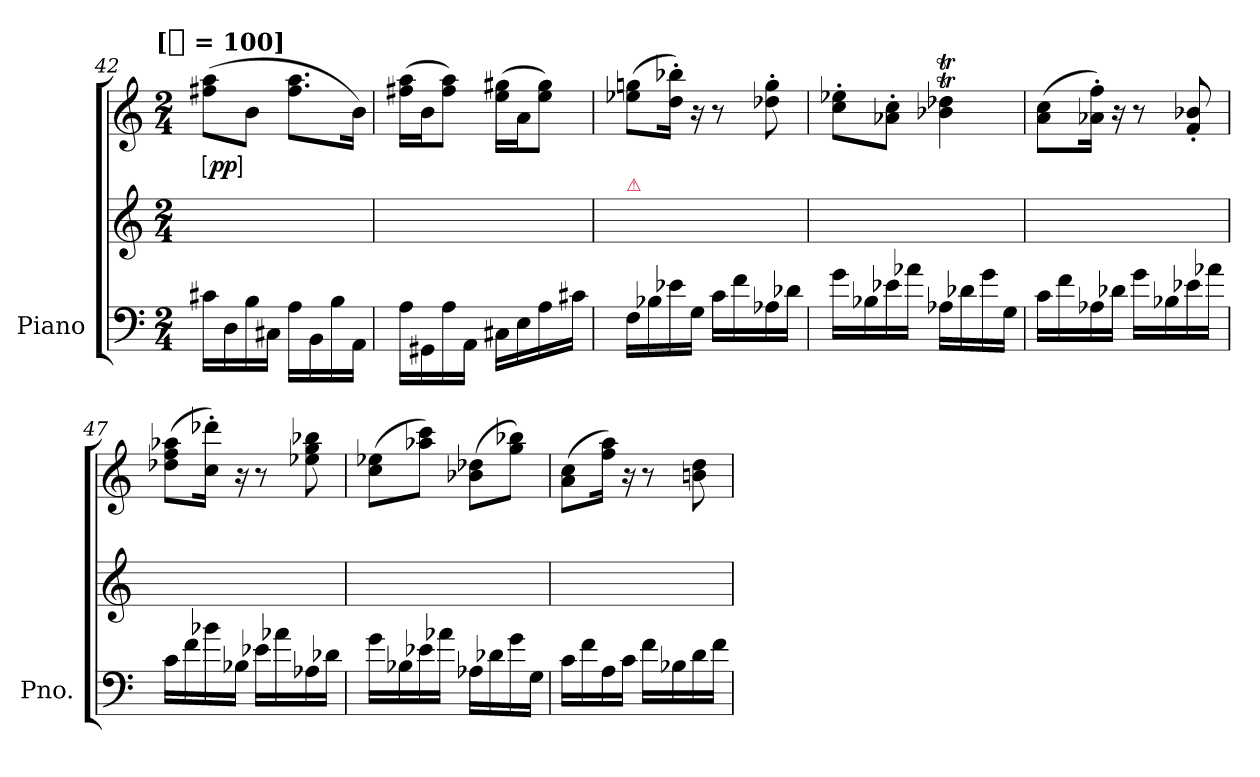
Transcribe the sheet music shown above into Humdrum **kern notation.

**kern	**kern	**kern	**dynam
*part1	*part1	*part1	*part1
*staff3	*staff2	*staff1	*staff1/2/3
*I"Piano	*	*	*
*I'Pno.	*	*	*
*clefF4	*clefG2	*clefG2	*
*k[]	*k[]	*k[]	*
*C:	*C:	*C:	*
!!LO:TX:omd:t=[[quarter] = 100]
*M2/4	*M2/4	*M2/4	*
*MM100	*MM100	*MM100	*
=42	=42	=42	=42
!	!	!	!LO:DY:ed=brack
!	!	!	!LO:DY:n=1:ed=brack
16c#XLL	2ryy	(8ff#X 8aaL	p p
16D	.	.	.
16B	.	8bJ	.
16C#XJJ	.	.	.
16ALL	.	8.ff# 8.aaL	.
16BB	.	.	.
16B	.	.	.
16AAJJ	.	16bJk)	.
=43	=43	=43	=43
16ALL	2ryy	(16ff#X 16aaLL	.
16GG#X	.	16bJ	.
16A	.	8ff# 8aaJ)	.
16AAJJ	.	.	.
16C#XLL	.	(16ee 16gg#XLL	.
16E	.	16aJ	.
16A	.	8ee 8gg#J)	.
16c#XJJ	.	.	.
=44	=44	=44	=44
!	!LO:TX:a:color=crimson:t=⚠	!	!
16FLL	2ryy	(8ee-X 8ggnL	.
16B-X	.	.	.
16e-X	.	16dd' 16bb-X'Jk)	.
16GJJ	.	16r	.
16c/LL	.	8r	.
16f\	.	.	.
16A-X	.	8dd-X' 8gg'	.
16d-X\JJ	.	.	.
=45	=45	=45	=45
16g/LL	2ryy	8cc' 8ee-X'L	.
16B-X	.	.	.
16e-X\	.	8a-X' 8cc'J	.
16a-X\JJ	.	.	.
16A-X/LL	.	4b-XT 4dd-XT	.
16d-X\	.	.	.
16g\	.	.	.
16GJJ	.	.	.
=46	=46	=46	=46
16c/LL	2ryy	(8a 8ccL	.
16f\	.	.	.
16A-X	.	16a-X' 16ff'Jk)	.
16d-X\JJ	.	16r	.
16g/LL	.	8r	.
16B-X	.	.	.
16e-X\	.	8f' 8b-X'	.
16a-X\JJ	.	.	.
=47	=47	=47	=47
16c\LL	2ryy	(8dd-X 8ff 8aa-XL	.
16f\	.	.	.
16b-X\	.	16cc' 16ddd-X'Jk)	.
16B-X\JJ	.	16r	.
16e-X/LL	.	8r	.
16a-X\	.	.	.
16A-X	.	8ee-X 8gg 8bb-X	.
16d-X\JJ	.	.	.
=48	=48	=48	=48
16g/LL	2ryy	(8cc 8ee-XL	.
16B-X	.	.	.
16e-X\	.	8aa-X 8cccJ)	.
16a-X\JJ	.	.	.
16A-X/LL	.	(8b-X 8dd-XL	.
16d-X\	.	.	.
16g\	.	8gg 8bb-XJ)	.
16GJJ	.	.	.
=49	=49	=49	=49
16c/LL	2ryy	(8a 8ccL	.
16f\	.	.	.
16A	.	16ff 16aaJk)	.
16c\JJ	.	16r	.
16f/LL	.	8r	.
16B-X	.	.	.
16d\	.	8bn 8dd	.
16f\JJ	.	.	.
=	=	=	=
*-	*-	*-	*-
